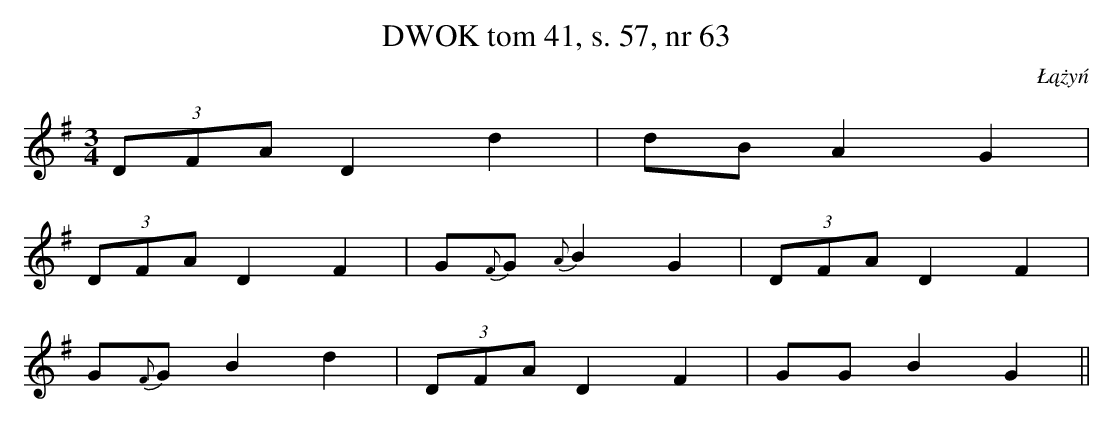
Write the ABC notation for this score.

X:1
T:DWOK tom 41, s. 57, nr 63
O:Łążyń
L:1/16
M:3/4
K:G
 (3D2F2A2 D4 d4|d2B2 A4 G4|
 (3D2F2A2 D4 F4|G2{F}G2 {A }B4 G4| (3D2F2A2 D4 F4|
G2{F}G2 B4 d4| (3D2F2A2 D4 F4|G2G2 B4 G4||
